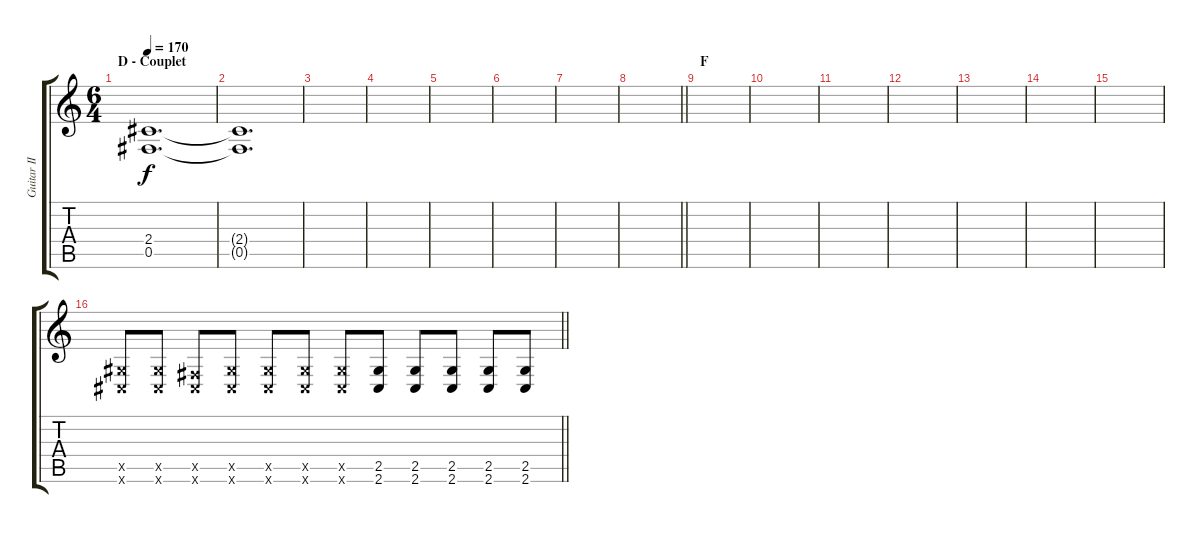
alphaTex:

\track ("Guitar II" "Guitar II") {instrument distortionguitar}
\staff {score tabs}
\tuning (Db4 Ab3 E3 B2 Gb2 B1) {hide}
\ts (6 4)
\section ("" "D - Couplet")
\tempo 170
\clef g2
\ks c
(2.4 0.5).1{d dy f} |
(2.4{t} 0.5{t}).1{d} |
|
|
|
|
|
\barLineRight lightlight
|
\section ("" "F")
|
|
|
|
|
|
|
\barLineRight lightlight
(2.5{x} 2.6{x}).8 (2.5{x} 2.6{x}).8 (0.5{x} 2.6{x}).8 (2.5{x} 2.6{x}).8 (2.5{x} 2.6{x}).8 (2.5{x} 2.6{x}).8 (2.5{x} 2.6{x}).8 (2.5 2.6).8 (2.5 2.6).8 (2.5 2.6).8 (2.5 2.6).8 (2.5 2.6).8
